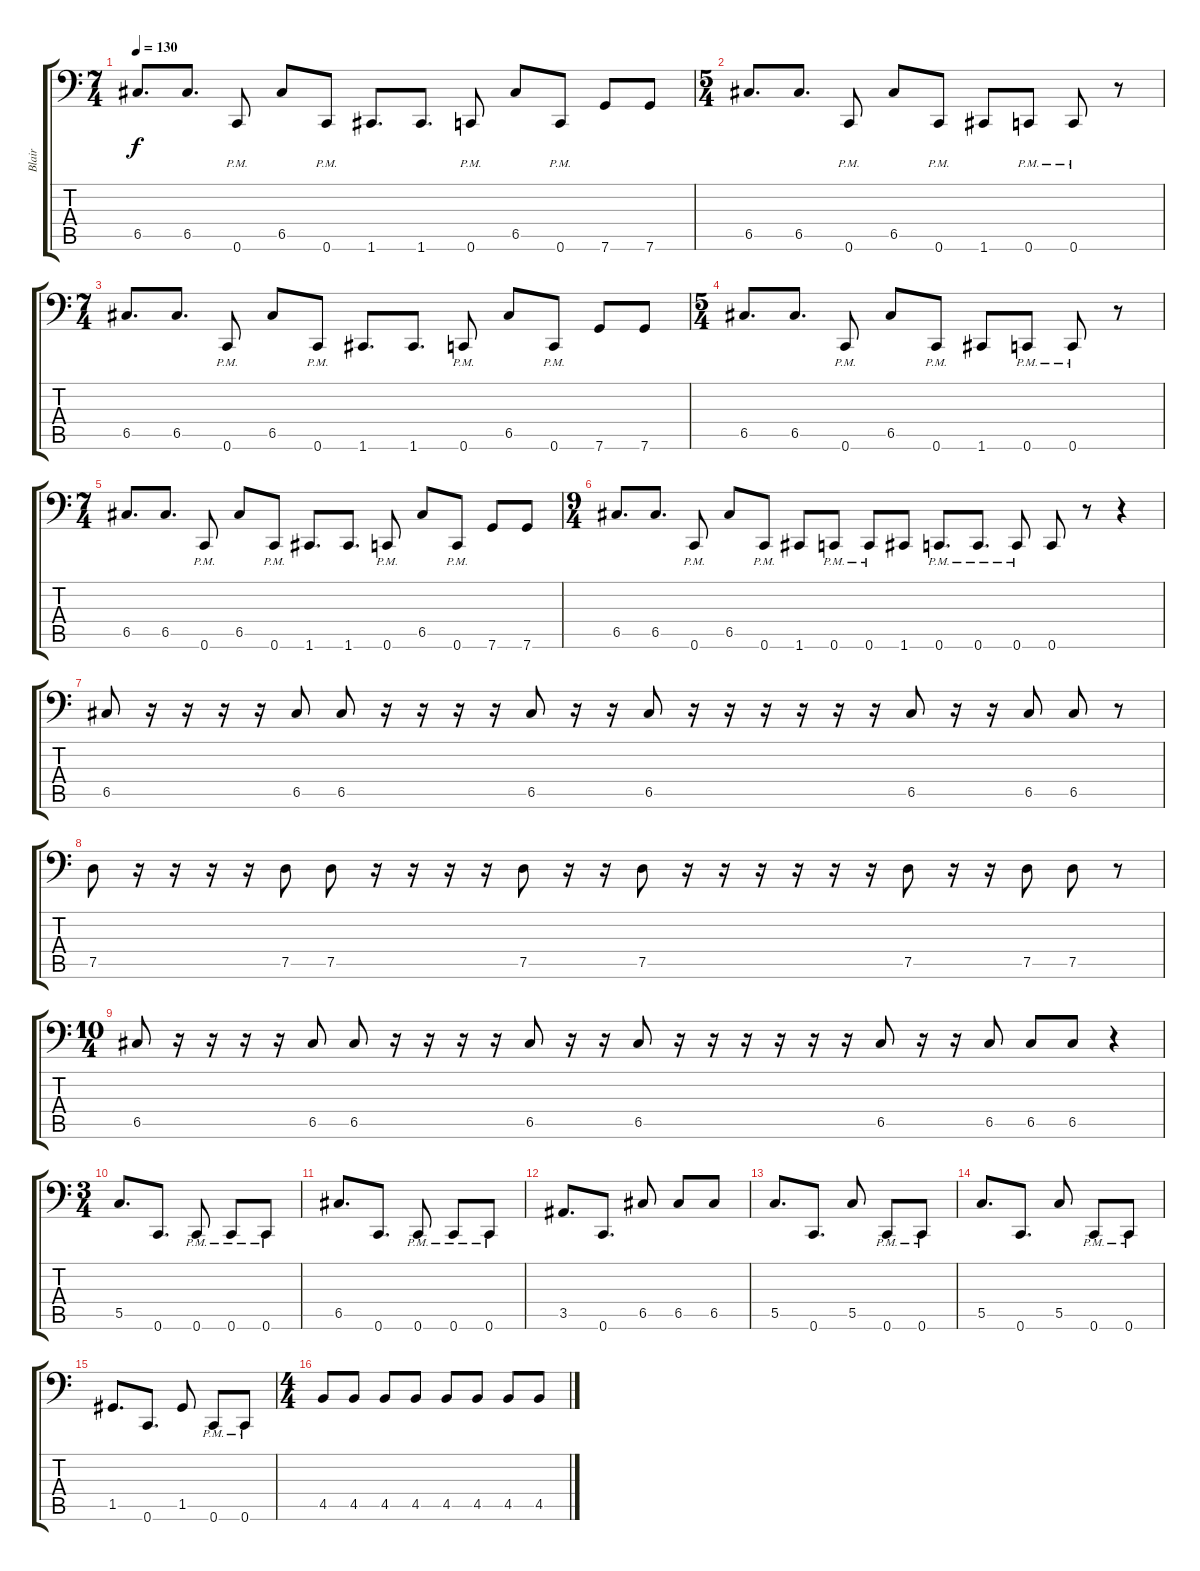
\track ("Blair" "Blair") {instrument electricbasspick}
\staff {score tabs}
\tuning (D3 A2 F2 C2 G1 C1) {hide}
\ts (7 4)
\tempo 130
\clef f4
\ks c
6.5.8{d dy f} 6.5.8{d} 0.6{pm}.8 6.5.8 0.6{pm}.8 1.6.8{d} 1.6.8{d} 0.6{pm}.8 6.5.8 0.6{pm}.8 7.6.8 7.6.8 |
\ts (5 4)
6.5.8{d} 6.5.8{d} 0.6{pm}.8 6.5.8 0.6{pm}.8 1.6.8 0.6{pm}.8 0.6{pm}.8 r.8 |
\ts (7 4)
6.5.8{d} 6.5.8{d} 0.6{pm}.8 6.5.8 0.6{pm}.8 1.6.8{d} 1.6.8{d} 0.6{pm}.8 6.5.8 0.6{pm}.8 7.6.8 7.6.8 |
\ts (5 4)
6.5.8{d} 6.5.8{d} 0.6{pm}.8 6.5.8 0.6{pm}.8 1.6.8 0.6{pm}.8 0.6{pm}.8 r.8 |
\ts (7 4)
6.5.8{d} 6.5.8{d} 0.6{pm}.8 6.5.8 0.6{pm}.8 1.6.8{d} 1.6.8{d} 0.6{pm}.8 6.5.8 0.6{pm}.8 7.6.8 7.6.8 |
\ts (9 4)
6.5.8{d} 6.5.8{d} 0.6{pm}.8 6.5.8 0.6{pm}.8 1.6.8 0.6{pm}.8 0.6{pm}.8 1.6.8 0.6{pm}.8{d} 0.6{pm}.8{d} 0.6{pm}.8 0.6.8 r.8 r.4 |
6.5.8 r.16 r.16 r.16 r.16 6.5.8 6.5.8 r.16 r.16 r.16 r.16 6.5.8 r.16 r.16 6.5.8 r.16 r.16 r.16 r.16 r.16 r.16 6.5.8 r.16 r.16 6.5.8 6.5.8 r.8 |
7.5.8 r.16 r.16 r.16 r.16 7.5.8 7.5.8 r.16 r.16 r.16 r.16 7.5.8 r.16 r.16 7.5.8 r.16 r.16 r.16 r.16 r.16 r.16 7.5.8 r.16 r.16 7.5.8 7.5.8 r.8 |
\ts (10 4)
6.5.8 r.16 r.16 r.16 r.16 6.5.8 6.5.8 r.16 r.16 r.16 r.16 6.5.8 r.16 r.16 6.5.8 r.16 r.16 r.16 r.16 r.16 r.16 6.5.8 r.16 r.16 6.5.8 6.5.8 6.5.8 r.4 |
\ts (3 4)
5.5.8{d} 0.6.8{d} 0.6{pm}.8 0.6{pm}.8 0.6{pm}.8 |
6.5.8{d} 0.6.8{d} 0.6{pm}.8 0.6{pm}.8 0.6{pm}.8 |
3.5.8{d} 0.6.8{d} 6.5.8 6.5.8 6.5.8 |
5.5.8{d} 0.6.8{d} 5.5.8 0.6{pm}.8 0.6{pm}.8 |
5.5.8{d} 0.6.8{d} 5.5.8 0.6{pm}.8 0.6{pm}.8 |
1.5.8{d} 0.6.8{d} 1.5.8 0.6{pm}.8 0.6{pm}.8 |
\ts (4 4)
4.5.8 4.5.8 4.5.8 4.5.8 4.5.8 4.5.8 4.5.8 4.5.8
